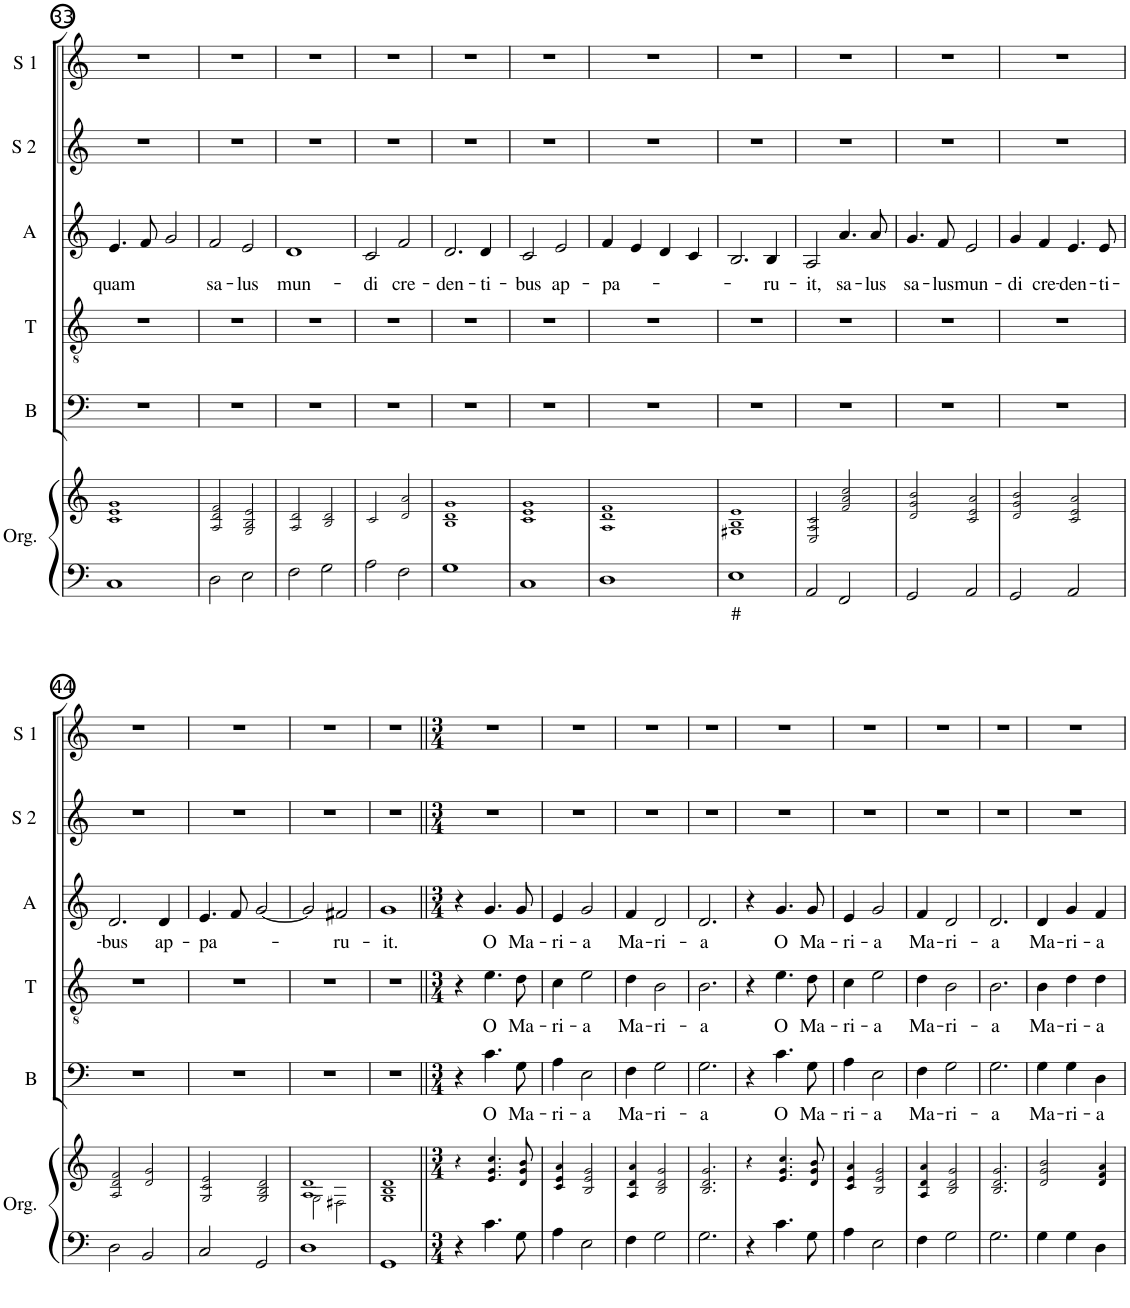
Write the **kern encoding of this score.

**kern	**text	**kern	**kern	**text	**kern	**text	**kern	**text	**kern	**kern
*part6	*part6	*part6	*part5	*part5	*part4	*part4	*part3	*part3	*part2	*part1
*staff7	*staff7	*staff6	*staff5	*staff5	*staff4	*staff4	*staff3	*staff3	*staff2	*staff1
*I"Organ	*	*	*I"Bass	*	*I"Tenor	*	*I"Alto	*	*I"Soprano 2	*I"Soprano 1
*I'Org.	*	*	*I'B	*	*I'T	*	*I'A	*	*I'S 2	*I'S 1
!!LO:PB:g=z
*clefF4	*	*clefG2	*clefF4	*	*clefGv2	*	*clefG2	*	*clefG2	*clefG2
*k[]	*	*k[]	*k[]	*	*k[]	*	*k[]	*	*k[]	*k[]
*M4/4	*	*M4/4	*M4/4	*	*M4/4	*	*M4/4	*	*M4/4	*M4/4
*met(c)	*	*met(c)	*met(c)	*	*met(c)	*	*met(c)	*	*met(c)	*met(c)
=33	=33	=33	=33	=33	=33	=33	=33	=33	=33	=33
!	!	!	!	!	!	!	!	!LO:LY:b	!	!
1C	.	1c! 1e! 1g!	1r	.	1r	.	4.e/	quam	1r	1r
.	.	.	.	.	.	.	8f/	.	.	.
.	.	.	.	.	.	.	2g/	.	.	.
=34	=34	=34	=34	=34	=34	=34	=34	=34	=34	=34
!	!	!	!	!	!	!	!	!LO:LY:b	!	!
2D\	.	2A!/ 2d!/ 2f!/	1r	.	1r	.	2f/	sa-	1r	1r
!	!	!	!	!	!	!	!	!LO:LY:b	!	!
2E\	.	2G!/ 2B!/ 2e!/	.	.	.	.	2e/	-lus	.	.
=35	=35	=35	=35	=35	=35	=35	=35	=35	=35	=35
!	!	!	!	!	!	!	!	!LO:LY:b	!	!
2F\	.	2A!/ 2d!/	1r	.	1r	.	1d	mun-	1r	1r
2G\	.	2B!/ 2d!/	.	.	.	.	.	.	.	.
=36	=36	=36	=36	=36	=36	=36	=36	=36	=36	=36
!	!	!	!	!	!	!	!	!LO:LY:b	!	!
2A\	.	2c!/	1r	.	1r	.	2c/	-di	1r	1r
!	!	!	!	!	!	!	!	!LO:LY:b	!	!
2F\	.	2d!/ 2a!/	.	.	.	.	2f/	cre-	.	.
=37	=37	=37	=37	=37	=37	=37	=37	=37	=37	=37
!	!	!	!	!	!	!	!	!LO:LY:b	!	!
1G	.	1B! 1d! 1g!	1r	.	1r	.	2.d/	-den-	1r	1r
!	!	!	!	!	!	!	!	!LO:LY:b	!	!
.	.	.	.	.	.	.	4d/	-ti-	.	.
=38	=38	=38	=38	=38	=38	=38	=38	=38	=38	=38
!	!	!	!	!	!	!	!	!LO:LY:b	!	!
1C	.	1c! 1e! 1g!	1r	.	1r	.	2c/	-bus	1r	1r
!	!	!	!	!	!	!	!	!LO:LY:b	!	!
.	.	.	.	.	.	.	2e/	ap-	.	.
=39	=39	=39	=39	=39	=39	=39	=39	=39	=39	=39
!	!	!	!	!	!	!	!	!LO:LY:b	!	!
1D	.	1A! 1d! 1f!	1r	.	1r	.	4f/	-pa-	1r	1r
.	.	.	.	.	.	.	4e/	.	.	.
.	.	.	.	.	.	.	4d/	.	.	.
.	.	.	.	.	.	.	4c/	.	.	.
=40	=40	=40	=40	=40	=40	=40	=40	=40	=40	=40
!	!LO:LY:b	!	!	!	!	!	!	!	!	!
1E	#	1G#X! 1B! 1e!	1r	.	1r	.	2.B/	.	1r	1r
!	!	!	!	!	!	!	!	!LO:LY:b	!	!
.	.	.	.	.	.	.	4B/	-ru-	.	.
=41	=41	=41	=41	=41	=41	=41	=41	=41	=41	=41
!	!	!	!	!	!	!	!	!LO:LY:b	!	!
2AA/	.	2E!/ 2A!/ 2c!/	1r	.	1r	.	2A/	-it,	1r	1r
!	!	!	!	!	!	!	!	!LO:LY:b	!	!
2FF/	.	2f!/ 2a!/ 2cc!/	.	.	.	.	4.a/	sa-	.	.
!	!	!	!	!	!	!	!	!LO:LY:b	!	!
.	.	.	.	.	.	.	8a/	-lus	.	.
=42	=42	=42	=42	=42	=42	=42	=42	=42	=42	=42
!	!	!	!	!	!	!	!	!LO:LY:b	!	!
2GG/	.	2d!/ 2g!/ 2b!/	1r	.	1r	.	4.g/	sa-	1r	1r
!	!	!	!	!	!	!	!	!LO:LY:b	!	!
.	.	.	.	.	.	.	8f/	-lus	.	.
!	!	!	!	!	!	!	!	!LO:LY:b	!	!
2AA/	.	2c!/ 2e!/ 2a!/	.	.	.	.	2e/	mun-	.	.
=43	=43	=43	=43	=43	=43	=43	=43	=43	=43	=43
!	!	!	!	!	!	!	!	!LO:LY:b	!	!
2GG/	.	2d!/ 2g!/ 2b!/	1r	.	1r	.	4g/	-di	1r	1r
!	!	!	!	!	!	!	!	!LO:LY:b	!	!
.	.	.	.	.	.	.	4f/	cre-	.	.
!	!	!	!	!	!	!	!	!LO:LY:b	!	!
2AA/	.	2c!/ 2e!/ 2a!/	.	.	.	.	4.e/	-den-	.	.
!	!	!	!	!	!	!	!	!LO:LY:b	!	!
.	.	.	.	.	.	.	8e/	-ti-	.	.
!!LO:LB:g=z
=44	=44	=44	=44	=44	=44	=44	=44	=44	=44	=44
!	!	!	!	!	!	!	!	!LO:LY:b	!	!
2D\	.	2A!/ 2d!/ 2f!/	1r	.	1r	.	2.d/	-bus	1r	1r
2BB/	.	2d!/ 2g!/	.	.	.	.	.	.	.	.
!	!	!	!	!	!	!	!	!LO:LY:b	!	!
.	.	.	.	.	.	.	4d/	ap-	.	.
=45	=45	=45	=45	=45	=45	=45	=45	=45	=45	=45
!	!	!	!	!	!	!	!	!LO:LY:b	!	!
2C/	.	2G!/ 2c!/ 2e!/	1r	.	1r	.	4.e/	-pa-	1r	1r
.	.	.	.	.	.	.	8f/	.	.	.
2GG/	.	2G!/ 2B!/ 2d!/	.	.	.	.	[2g/	.	.	.
=46	=46	=46	=46	=46	=46	=46	=46	=46	=46	=46
*	*	*^	*	*	*	*	*	*	*	*
1D	.	1A! 1d!	2G!\	1r	.	1r	.	2g/]	.	1r	1r
!	!	!	!	!	!	!	!	!	!LO:LY:b	!	!
.	.	.	2F#X!\	.	.	.	.	2f#X/	-ru-	.	.
=47	=47	=47	=47	=47	=47	=47	=47	=47	=47	=47	=47
!	!	!	!	!	!	!	!	!	!LO:LY:b	!	!
*	*	*v	*v	*	*	*	*	*	*	*	*
1GG	.	1G! 1B! 1d!	1r	.	1r	.	1g	-it.	1r	1r
=48||	=48||	=48||	=48||	=48||	=48||	=48||	=48||	=48||	=48||	=48||
*M3/4	*	*M3/4	*M3/4	*	*M3/4	*	*M3/4	*	*M3/4	*M3/4
4r	.	4r	4r	.	4r	.	4r	.	2.r	2.r
!	!	!	!	!LO:LY:b	!	!LO:LY:b	!	!LO:LY:b	!	!
4.c\	.	4.e!/ 4.g!/ 4.cc!/	4.c\	O	4.e\	O	4.g/	O	.	.
!	!	!	!	!LO:LY:b	!	!LO:LY:b	!	!LO:LY:b	!	!
8G\	.	8d!/ 8g!/ 8b!/	8G\	Ma-	8d\	Ma-	8g/	Ma-	.	.
=49	=49	=49	=49	=49	=49	=49	=49	=49	=49	=49
!	!	!	!	!LO:LY:b	!	!LO:LY:b	!	!LO:LY:b	!	!
4A\	.	4c!/ 4e!/ 4a!/	4A\	-ri-	4c\	-ri-	4e/	-ri-	2.r	2.r
!	!	!	!	!LO:LY:b	!	!LO:LY:b	!	!LO:LY:b	!	!
2E\	.	2B!/ 2e!/ 2g!/	2E\	-a	2e\	-a	2g/	-a	.	.
=50	=50	=50	=50	=50	=50	=50	=50	=50	=50	=50
!	!	!	!	!LO:LY:b	!	!LO:LY:b	!	!LO:LY:b	!	!
4F\	.	4A!/ 4d!/ 4a!/	4F\	Ma-	4d\	Ma-	4f/	Ma-	2.r	2.r
!	!	!	!	!LO:LY:b	!	!LO:LY:b	!	!LO:LY:b	!	!
2G\	.	2B!/ 2d!/ 2g!/	2G\	-ri-	2B\	-ri-	2d/	-ri-	.	.
=51	=51	=51	=51	=51	=51	=51	=51	=51	=51	=51
!	!	!	!	!LO:LY:b	!	!LO:LY:b	!	!LO:LY:b	!	!
2.G\	.	2.B!/ 2.d!/ 2.g!/	2.G\	-a	2.B\	-a	2.d/	-a	2.r	2.r
=52	=52	=52	=52	=52	=52	=52	=52	=52	=52	=52
4r	.	4r	4r	.	4r	.	4r	.	2.r	2.r
!	!	!	!	!LO:LY:b	!	!LO:LY:b	!	!LO:LY:b	!	!
4.c\	.	4.e!/ 4.g!/ 4.cc!/	4.c\	O	4.e\	O	4.g/	O	.	.
!	!	!	!	!LO:LY:b	!	!LO:LY:b	!	!LO:LY:b	!	!
8G\	.	8d!/ 8g!/ 8b!/	8G\	Ma-	8d\	Ma-	8g/	Ma-	.	.
=53	=53	=53	=53	=53	=53	=53	=53	=53	=53	=53
!	!	!	!	!LO:LY:b	!	!LO:LY:b	!	!LO:LY:b	!	!
4A\	.	4c!/ 4e!/ 4a!/	4A\	-ri-	4c\	-ri-	4e/	-ri-	2.r	2.r
!	!	!	!	!LO:LY:b	!	!LO:LY:b	!	!LO:LY:b	!	!
2E\	.	2B!/ 2e!/ 2g!/	2E\	-a	2e\	-a	2g/	-a	.	.
=54	=54	=54	=54	=54	=54	=54	=54	=54	=54	=54
!	!	!	!	!LO:LY:b	!	!LO:LY:b	!	!LO:LY:b	!	!
4F\	.	4A!/ 4d!/ 4a!/	4F\	Ma-	4d\	Ma-	4f/	Ma-	2.r	2.r
!	!	!	!	!LO:LY:b	!	!LO:LY:b	!	!LO:LY:b	!	!
2G\	.	2B!/ 2d!/ 2g!/	2G\	-ri-	2B\	-ri-	2d/	-ri-	.	.
=55	=55	=55	=55	=55	=55	=55	=55	=55	=55	=55
!	!	!	!	!LO:LY:b	!	!LO:LY:b	!	!LO:LY:b	!	!
2.G\	.	2.B!/ 2.d!/ 2.g!/	2.G\	-a	2.B\	-a	2.d/	-a	2.r	2.r
=56	=56	=56	=56	=56	=56	=56	=56	=56	=56	=56
!	!	!	!	!LO:LY:b	!	!LO:LY:b	!	!LO:LY:b	!	!
4G\	.	2d!/ 2g!/ 2b!/	4G\	Ma-	4B\	Ma-	4d/	Ma-	2.r	2.r
!	!	!	!	!LO:LY:b	!	!LO:LY:b	!	!LO:LY:b	!	!
4G\	.	.	4G\	-ri-	4d\	-ri-	4g/	-ri-	.	.
!	!	!	!	!LO:LY:b	!	!LO:LY:b	!	!LO:LY:b	!	!
4D\	.	4d!/ 4f!/ 4a!/	4D\	-a	4d\	-a	4f/	-a	.	.
=	=	=	=	=	=	=	=	=	=	=
*-	*-	*-	*-	*-	*-	*-	*-	*-	*-	*-
